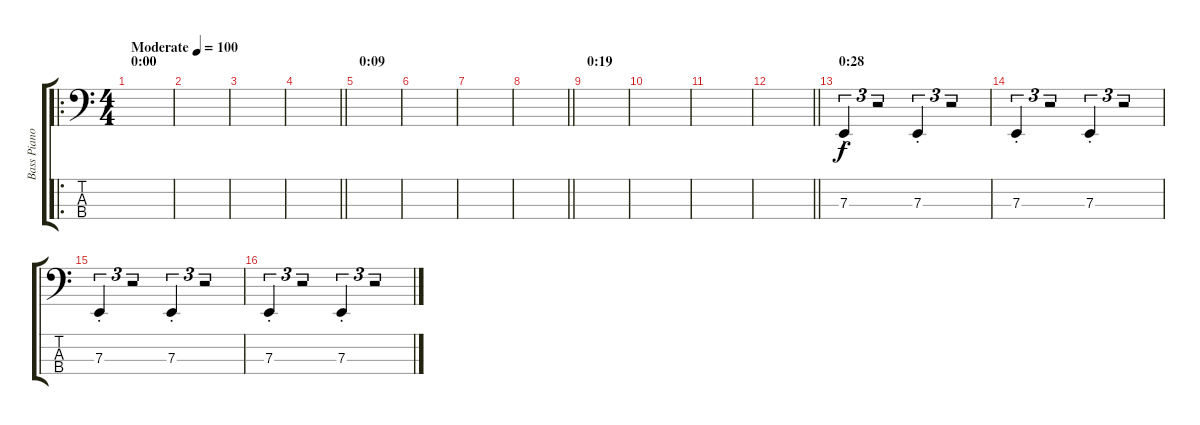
\track ("Bass Piano" "Bass Piano") {instrument brightacousticpiano}
\staff {score tabs}
\tuning (G2 D2 A1 E1) {hide}
\ro
\ts (4 4)
\section ("" "0:00")
\tempo (100 "Moderate")
\clef f4
\ks c
|
|
|
\barLineRight lightlight
|
\section ("" "0:09")
|
|
|
\barLineRight lightlight
|
\section ("" "0:19")
|
|
|
\barLineRight lightlight
|
\section ("" "0:28")
7.3{st}.4{tu (3 2)} r.2{tu (3 2)} 7.3{st}.4{tu (3 2)} r.2{tu (3 2)} |
7.3{st}.4{tu (3 2)} r.2{tu (3 2)} 7.3{st}.4{tu (3 2)} r.2{tu (3 2)} |
7.3{st}.4{tu (3 2)} r.2{tu (3 2)} 7.3{st}.4{tu (3 2)} r.2{tu (3 2)} |
7.3{st}.4{tu (3 2)} r.2{tu (3 2)} 7.3{st}.4{tu (3 2)} r.2{tu (3 2)}
